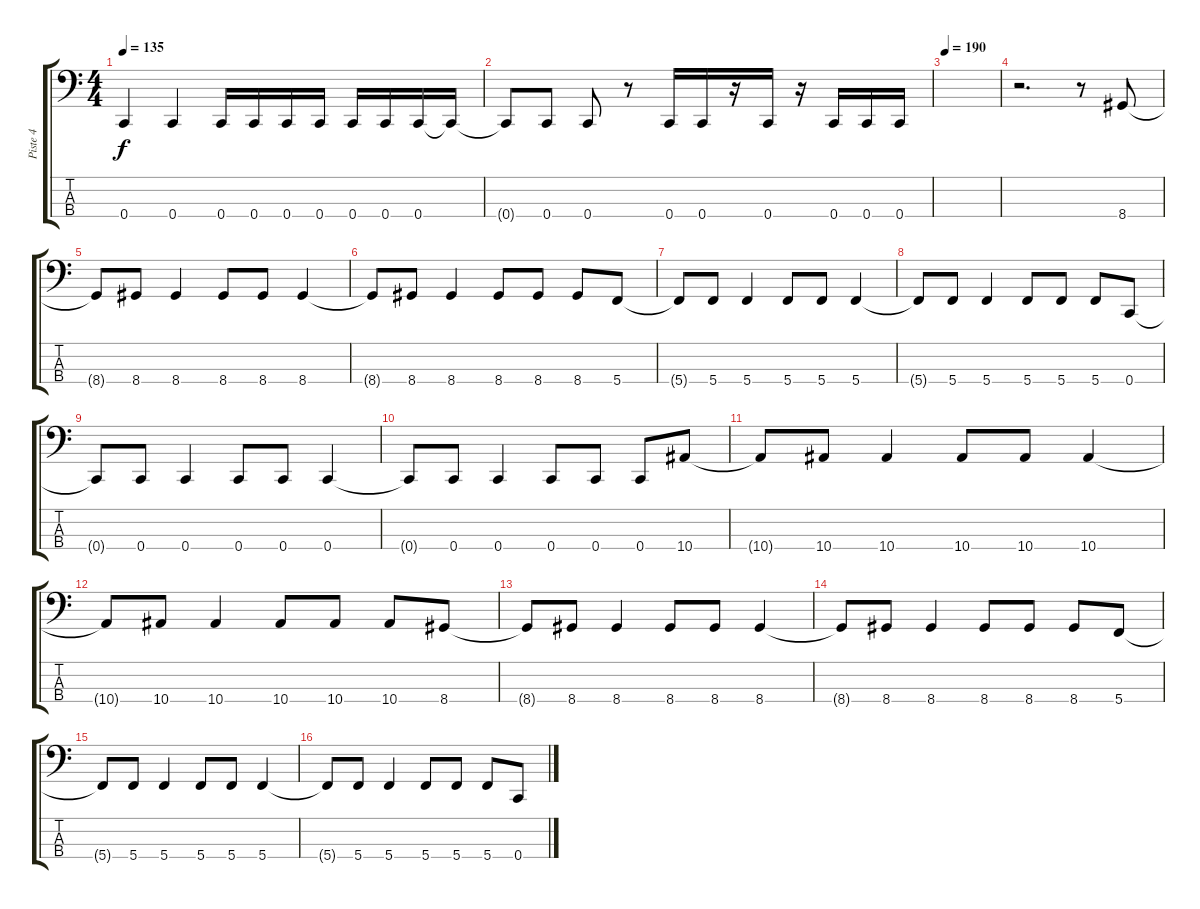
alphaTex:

\track ("Piste 4" "Piste 4") {instrument electricbassfinger}
\staff {score tabs}
\tuning (F2 C2 G1 C1) {hide}
\ts (4 4)
\tempo 135
\clef f4
\ks c
0.4.4{dy f} 0.4.4 0.4.16 0.4.16 0.4.16 0.4.16 0.4.16 0.4.16 0.4.16 0.4{t}.16 |
0.4{t}.8 0.4.8 0.4.8 r.8 0.4.16 0.4.16 r.16 0.4.16 r.16 0.4.16 0.4.16 0.4.16 |
\tempo 190
|
r.2{d} r.8 8.4.8 |
8.4{t}.8 8.4.8 8.4.4 8.4.8 8.4.8 8.4.4 |
8.4{t}.8 8.4.8 8.4.4 8.4.8 8.4.8 8.4.8 5.4.8 |
5.4{t}.8 5.4.8 5.4.4 5.4.8 5.4.8 5.4.4 |
5.4{t}.8 5.4.8 5.4.4 5.4.8 5.4.8 5.4.8 0.4.8 |
0.4{t}.8 0.4.8 0.4.4 0.4.8 0.4.8 0.4.4 |
0.4{t}.8 0.4.8 0.4.4 0.4.8 0.4.8 0.4.8 10.4.8 |
10.4{t}.8 10.4.8 10.4.4 10.4.8 10.4.8 10.4.4 |
10.4{t}.8 10.4.8 10.4.4 10.4.8 10.4.8 10.4.8 8.4.8 |
8.4{t}.8 8.4.8 8.4.4 8.4.8 8.4.8 8.4.4 |
8.4{t}.8 8.4.8 8.4.4 8.4.8 8.4.8 8.4.8 5.4.8 |
5.4{t}.8 5.4.8 5.4.4 5.4.8 5.4.8 5.4.4 |
5.4{t}.8 5.4.8 5.4.4 5.4.8 5.4.8 5.4.8 0.4.8
